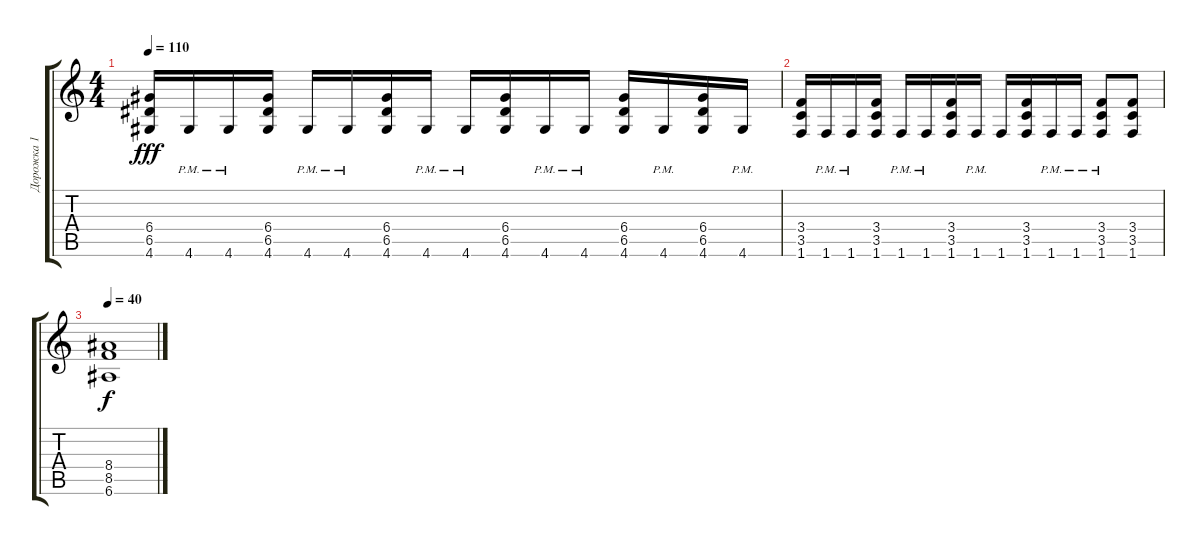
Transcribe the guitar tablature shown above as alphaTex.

\track ("Дорожка 1" "Дорожка 1") {instrument distortionguitar}
\staff {score tabs}
\tuning (E4 B3 G3 D3 A2 E2) {hide}
\ts (4 4)
\tempo 110
\clef g2
\ks c
(6.4 6.5 4.6).16{dy fff} 4.6{pm}.16 4.6{pm}.16 (6.4 6.5 4.6).16 4.6{pm}.16 4.6{pm}.16 (6.4 6.5 4.6).16 4.6{pm}.16 4.6{pm}.16 (6.4 6.5 4.6).16 4.6{pm}.16 4.6{pm}.16 (6.4 6.5 4.6).16 4.6{pm}.16 (6.4 6.5 4.6).16 4.6{pm}.16 |
(3.4 3.5 1.6).16 1.6{pm}.16 1.6{pm}.16 (3.4 3.5 1.6).16 1.6{pm}.16 1.6{pm}.16 (3.4 3.5 1.6).16 1.6{pm}.16 1.6.16 (3.4 3.5 1.6).16 1.6{pm}.16 1.6{pm}.16 (3.4{pm} 3.5{pm} 1.6{pm}).8 (3.4 3.5 1.6).8 |
\tempo 40
(8.4 8.5 6.6).1{dy f}
